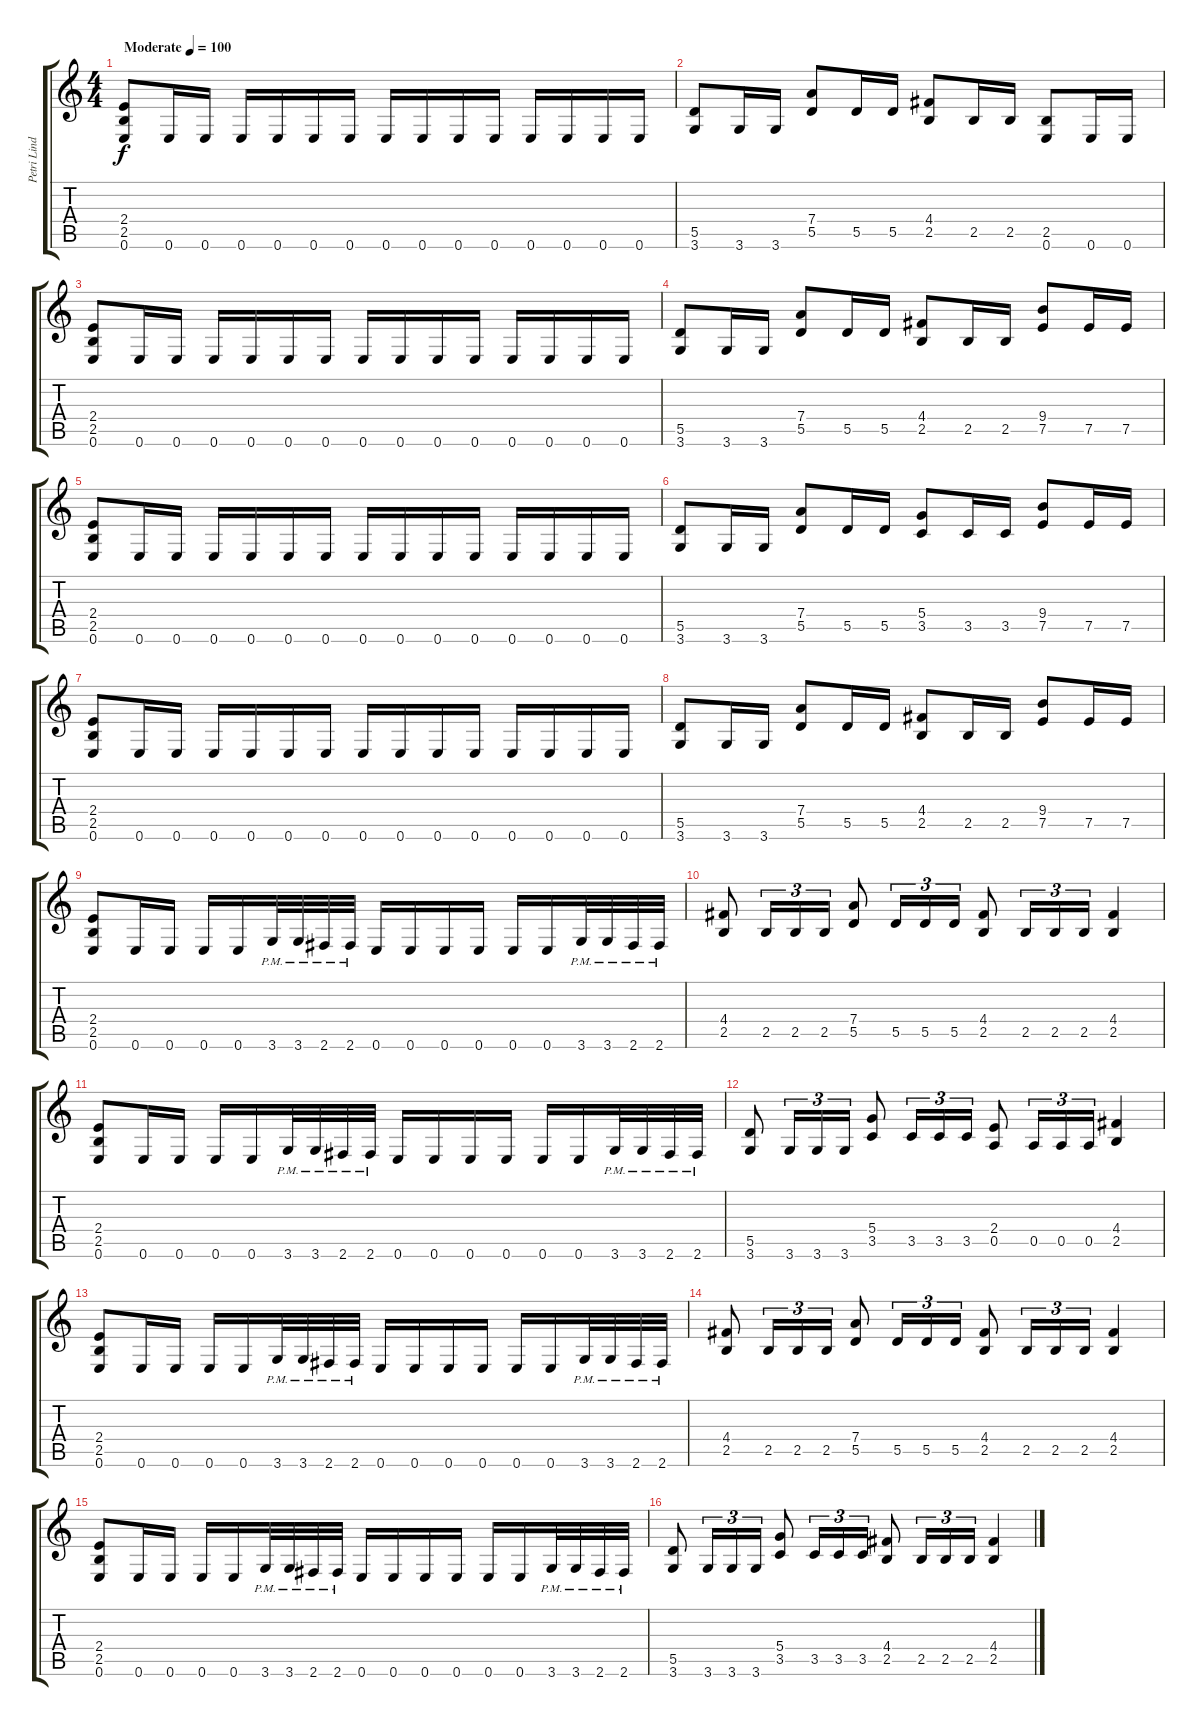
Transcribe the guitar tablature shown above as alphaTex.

\track ("Petri Lindroos" "Petri Lind") {instrument distortionguitar}
\staff {score tabs}
\tuning (E4 B3 G3 D3 A2 E2) {hide}
\ts (4 4)
\tempo (100 "Moderate")
\clef g2
\ks c
(2.4 2.5 0.6).8{dy f instrument distortionguitar} 0.6.16 0.6.16 0.6.16 0.6.16 0.6.16 0.6.16 0.6.16 0.6.16 0.6.16 0.6.16 0.6.16 0.6.16 0.6.16 0.6.16 |
(5.5 3.6).8 3.6.16 3.6.16 (7.4 5.5).8 5.5.16 5.5.16 (4.4 2.5).8 2.5.16 2.5.16 (2.5 0.6).8 0.6.16 0.6.16 |
(2.4 2.5 0.6).8 0.6.16 0.6.16 0.6.16 0.6.16 0.6.16 0.6.16 0.6.16 0.6.16 0.6.16 0.6.16 0.6.16 0.6.16 0.6.16 0.6.16 |
(5.5 3.6).8 3.6.16 3.6.16 (7.4 5.5).8 5.5.16 5.5.16 (4.4 2.5).8 2.5.16 2.5.16 (9.4 7.5).8 7.5.16 7.5.16 |
(2.4 2.5 0.6).8 0.6.16 0.6.16 0.6.16 0.6.16 0.6.16 0.6.16 0.6.16 0.6.16 0.6.16 0.6.16 0.6.16 0.6.16 0.6.16 0.6.16 |
(5.5 3.6).8 3.6.16 3.6.16 (7.4 5.5).8 5.5.16 5.5.16 (5.4 3.5).8 3.5.16 3.5.16 (9.4 7.5).8 7.5.16 7.5.16 |
(2.4 2.5 0.6).8 0.6.16 0.6.16 0.6.16 0.6.16 0.6.16 0.6.16 0.6.16 0.6.16 0.6.16 0.6.16 0.6.16 0.6.16 0.6.16 0.6.16 |
(5.5 3.6).8 3.6.16 3.6.16 (7.4 5.5).8 5.5.16 5.5.16 (4.4 2.5).8 2.5.16 2.5.16 (9.4 7.5).8 7.5.16 7.5.16 |
(2.4 2.5 0.6).8 0.6.16 0.6.16 0.6.16 0.6.16 3.6{pm}.32 3.6{pm}.32 2.6{pm}.32 2.6{pm}.32 0.6.16 0.6.16 0.6.16 0.6.16 0.6.16 0.6.16 3.6{pm}.32 3.6{pm}.32 2.6{pm}.32 2.6{pm}.32 |
(4.4 2.5).8 2.5.16{tu (3 2)} 2.5.16{tu (3 2)} 2.5.16{tu (3 2)} (7.4 5.5).8 5.5.16{tu (3 2)} 5.5.16{tu (3 2)} 5.5.16{tu (3 2)} (4.4 2.5).8 2.5.16{tu (3 2)} 2.5.16{tu (3 2)} 2.5.16{tu (3 2)} (4.4 2.5).4 |
(2.4 2.5 0.6).8 0.6.16 0.6.16 0.6.16 0.6.16 3.6{pm}.32 3.6{pm}.32 2.6{pm}.32 2.6{pm}.32 0.6.16 0.6.16 0.6.16 0.6.16 0.6.16 0.6.16 3.6{pm}.32 3.6{pm}.32 2.6{pm}.32 2.6{pm}.32 |
(5.5 3.6).8 3.6.16{tu (3 2)} 3.6.16{tu (3 2)} 3.6.16{tu (3 2)} (5.4 3.5).8 3.5.16{tu (3 2)} 3.5.16{tu (3 2)} 3.5.16{tu (3 2)} (2.4 0.5).8 0.5.16{tu (3 2)} 0.5.16{tu (3 2)} 0.5.16{tu (3 2)} (4.4 2.5).4 |
(2.4 2.5 0.6).8 0.6.16 0.6.16 0.6.16 0.6.16 3.6{pm}.32 3.6{pm}.32 2.6{pm}.32 2.6{pm}.32 0.6.16 0.6.16 0.6.16 0.6.16 0.6.16 0.6.16 3.6{pm}.32 3.6{pm}.32 2.6{pm}.32 2.6{pm}.32 |
(4.4 2.5).8 2.5.16{tu (3 2)} 2.5.16{tu (3 2)} 2.5.16{tu (3 2)} (7.4 5.5).8 5.5.16{tu (3 2)} 5.5.16{tu (3 2)} 5.5.16{tu (3 2)} (4.4 2.5).8 2.5.16{tu (3 2)} 2.5.16{tu (3 2)} 2.5.16{tu (3 2)} (4.4 2.5).4 |
(2.4 2.5 0.6).8 0.6.16 0.6.16 0.6.16 0.6.16 3.6{pm}.32 3.6{pm}.32 2.6{pm}.32 2.6{pm}.32 0.6.16 0.6.16 0.6.16 0.6.16 0.6.16 0.6.16 3.6{pm}.32 3.6{pm}.32 2.6{pm}.32 2.6{pm}.32 |
(5.5 3.6).8 3.6.16{tu (3 2)} 3.6.16{tu (3 2)} 3.6.16{tu (3 2)} (5.4 3.5).8 3.5.16{tu (3 2)} 3.5.16{tu (3 2)} 3.5.16{tu (3 2)} (4.4 2.5).8 2.5.16{tu (3 2)} 2.5.16{tu (3 2)} 2.5.16{tu (3 2)} (4.4 2.5).4
